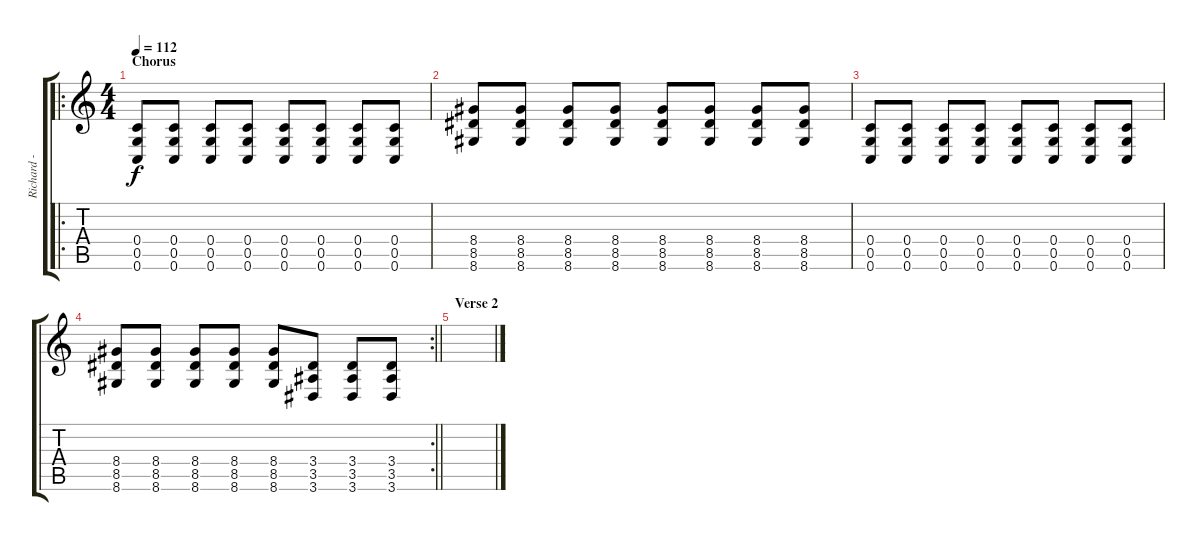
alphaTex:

\track ("Richard - Lead Guitar" "Richard - ") {instrument overdrivenguitar}
\staff {score tabs}
\tuning (D4 A3 F3 C3 G2 C2) {hide}
\ro
\ts (4 4)
\section ("" "Chorus")
\tempo 112
\clef g2
\ks c
(0.4 0.5 0.6).8{dy f} (0.4 0.5 0.6).8 (0.4 0.5 0.6).8 (0.4 0.5 0.6).8 (0.4 0.5 0.6).8 (0.4 0.5 0.6).8 (0.4 0.5 0.6).8 (0.4 0.5 0.6).8 |
(8.4 8.5 8.6).8 (8.4 8.5 8.6).8 (8.4 8.5 8.6).8 (8.4 8.5 8.6).8 (8.4 8.5 8.6).8 (8.4 8.5 8.6).8 (8.4 8.5 8.6).8 (8.4 8.5 8.6).8 |
(0.4 0.5 0.6).8 (0.4 0.5 0.6).8 (0.4 0.5 0.6).8 (0.4 0.5 0.6).8 (0.4 0.5 0.6).8 (0.4 0.5 0.6).8 (0.4 0.5 0.6).8 (0.4 0.5 0.6).8 |
\rc 2
\barLineRight lightlight
(8.4 8.5 8.6).8 (8.4 8.5 8.6).8 (8.4 8.5 8.6).8 (8.4 8.5 8.6).8 (8.4 8.5 8.6).8 (3.4 3.5 3.6).8 (3.4 3.5 3.6).8 (3.4 3.5 3.6).8 |
\section ("" "Verse 2")
